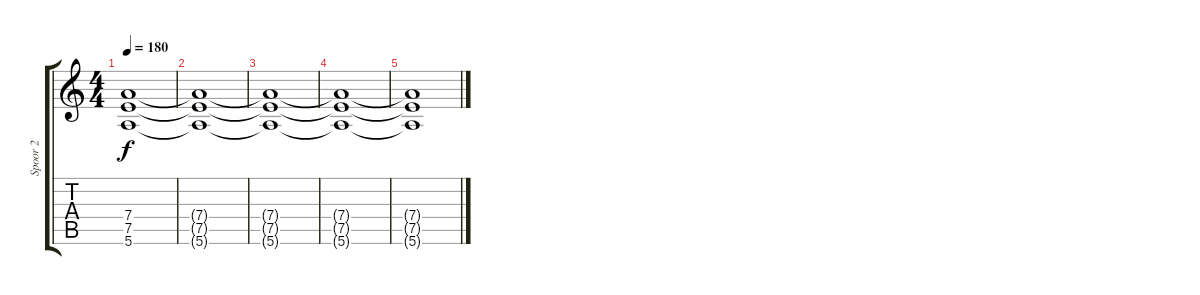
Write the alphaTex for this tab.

\track ("Spoor 2" "Spoor 2") {instrument overdrivenguitar}
\staff {score tabs}
\tuning (E4 B3 G3 D3 A2 E2) {hide}
\ts (4 4)
\tempo 180
\clef g2
\ks c
(7.4{t} 7.5{t} 5.6{t}).1{dy f} |
(7.4{t} 7.5{t} 5.6{t}).1 |
(7.4{t} 7.5{t} 5.6{t}).1 |
(7.4{t} 7.5{t} 5.6{t}).1 |
(7.4{t} 7.5{t} 5.6{t}).1
